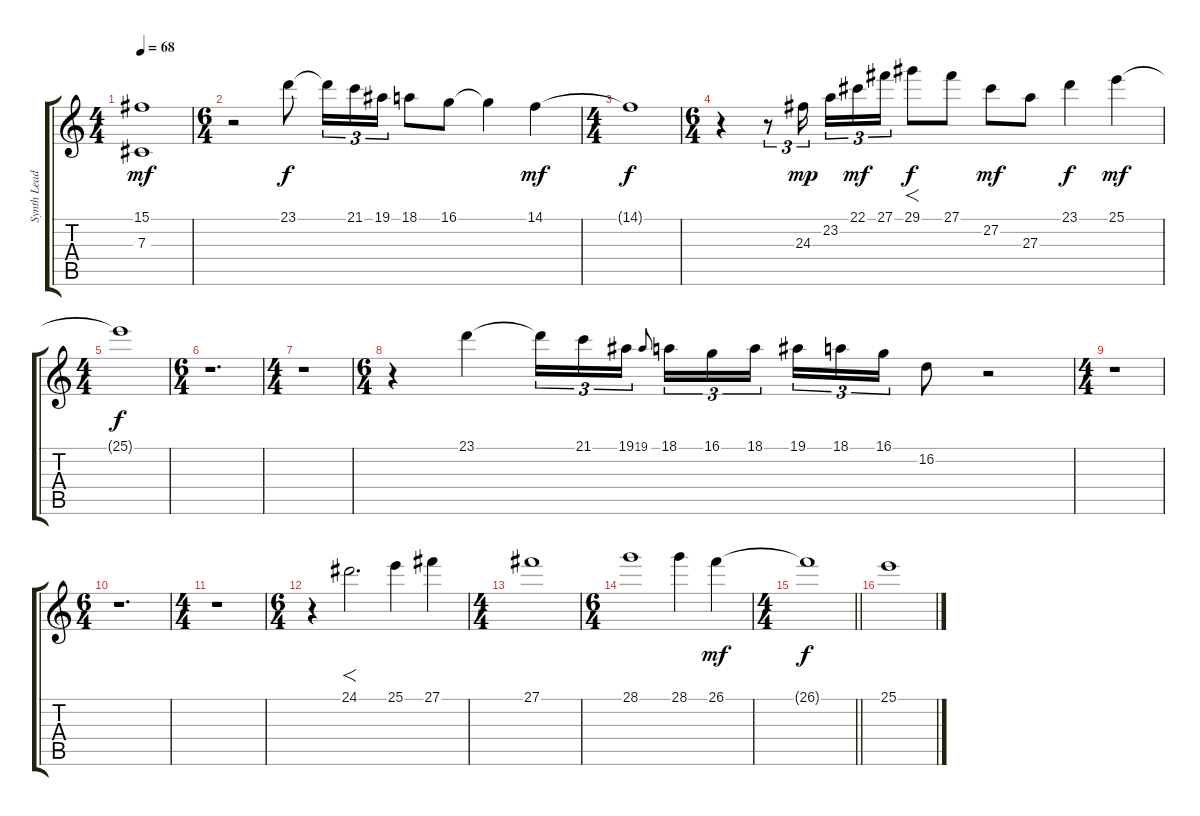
\track ("Synth Lead" "Synth Lead") {instrument pad7halo}
\staff {score tabs}
\tuning (Eb4 Bb3 Gb3 Db3 Ab2 Eb2) {hide}
\ts (4 4)
\tempo 68
\clef g2
\ks aminor
(15.1 7.3).1{dy mf} |
\ts (6 4)
r.2 23.1.8{dy f} 23.1{t}.16{tu (3 2)} 21.1.16{tu (3 2)} 19.1.16{tu (3 2)} 18.1.8 16.1.8 16.1{t}.4 14.1.4{dy mf} |
\ts (4 4)
14.1{t}.1{dy f} |
\ts (6 4)
r.4 r.8{tu (3 2)} 24.3.16{tu (3 2) dy mp beam splitsecondary} 23.2.16{tu (3 2)} 22.1.16{tu (3 2) dy mf} 27.1.16{tu (3 2)} 29.1.8{f dy f} 27.1.8 27.2.8{dy mf} 27.3.8 23.1.4{dy f} 25.1.4{dy mf} |
\ts (4 4)
25.1{t}.1{dy f} |
\ts (6 4)
r.1{d} |
\ts (4 4)
r.1 |
\ts (6 4)
r.4 23.1.4 23.1{t}.16{tu (3 2)} 21.1.16{tu (3 2)} 19.1.16{tu (3 2)} 19.1.8{gr onbeat beam splitsecondary} 18.1.16{tu (3 2)} 16.1.16{tu (3 2)} 18.1.16{tu (3 2)} 19.1.16{tu (3 2)} 18.1.16{tu (3 2)} 16.1.16{tu (3 2)} 16.2.8 r.2 |
\ts (4 4)
r.1 |
\ts (6 4)
r.1{d} |
\ts (4 4)
r.1 |
\ts (6 4)
r.4 24.1.2{f d} 25.1.4 27.1.4 |
\ts (4 4)
27.1.1 |
\ts (6 4)
28.1.1 28.1.4 26.1.4{dy mf} |
\ts (4 4)
\barLineRight lightlight
26.1{t}.1{dy f} |
\section ("" "")
25.1.1
